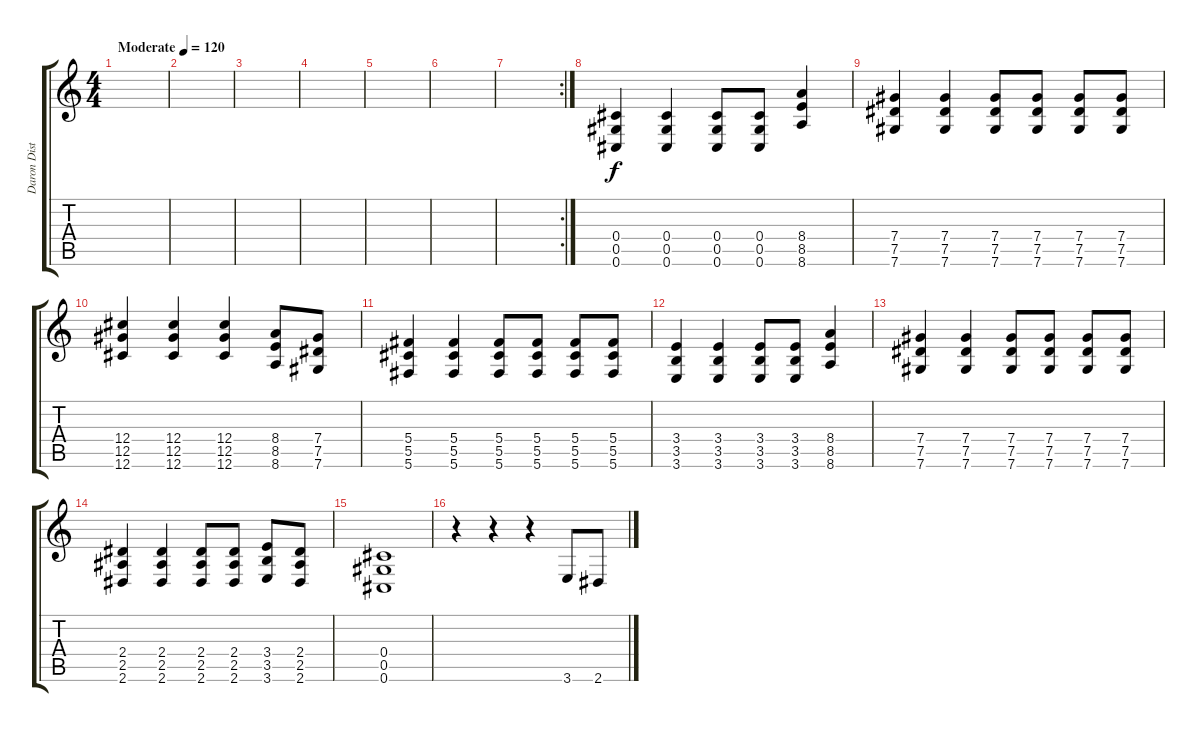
\track ("Daron Distortion" "Daron Dist") {instrument distortionguitar}
\staff {score tabs}
\tuning (Eb4 Bb3 Gb3 Db3 Ab2 Db2) {hide}
\ts (4 4)
\tempo (120 "Moderate")
\clef g2
\ks c
|
|
|
|
|
|
\rc 2
|
(0.4 0.5 0.6).4 (0.4 0.5 0.6).4 (0.4 0.5 0.6).8 (0.4 0.5 0.6).8 (8.4 8.5 8.6).4 |
(7.4 7.5 7.6).4 (7.4 7.5 7.6).4 (7.4 7.5 7.6).8 (7.4 7.5 7.6).8 (7.4 7.5 7.6).8 (7.4 7.5 7.6).8 |
(12.4 12.5 12.6).4 (12.4 12.5 12.6).4 (12.4 12.5 12.6).4 (8.4 8.5 8.6).8 (7.4 7.5 7.6).8 |
(5.4 5.5 5.6).4 (5.4 5.5 5.6).4 (5.4 5.5 5.6).8 (5.4 5.5 5.6).8 (5.4 5.5 5.6).8 (5.4 5.5 5.6).8 |
(3.4 3.5 3.6).4 (3.4 3.5 3.6).4 (3.4 3.5 3.6).8 (3.4 3.5 3.6).8 (8.4 8.5 8.6).4 |
(7.4 7.5 7.6).4 (7.4 7.5 7.6).4 (7.4 7.5 7.6).8 (7.4 7.5 7.6).8 (7.4 7.5 7.6).8 (7.4 7.5 7.6).8 |
(2.4 2.5 2.6).4 (2.4 2.5 2.6).4 (2.4 2.5 2.6).8 (2.4 2.5 2.6).8 (3.4 3.5 3.6).8 (2.4 2.5 2.6).8 |
(0.4 0.5 0.6).1 |
r.4 r.4 r.4 3.6.8 2.6.8
